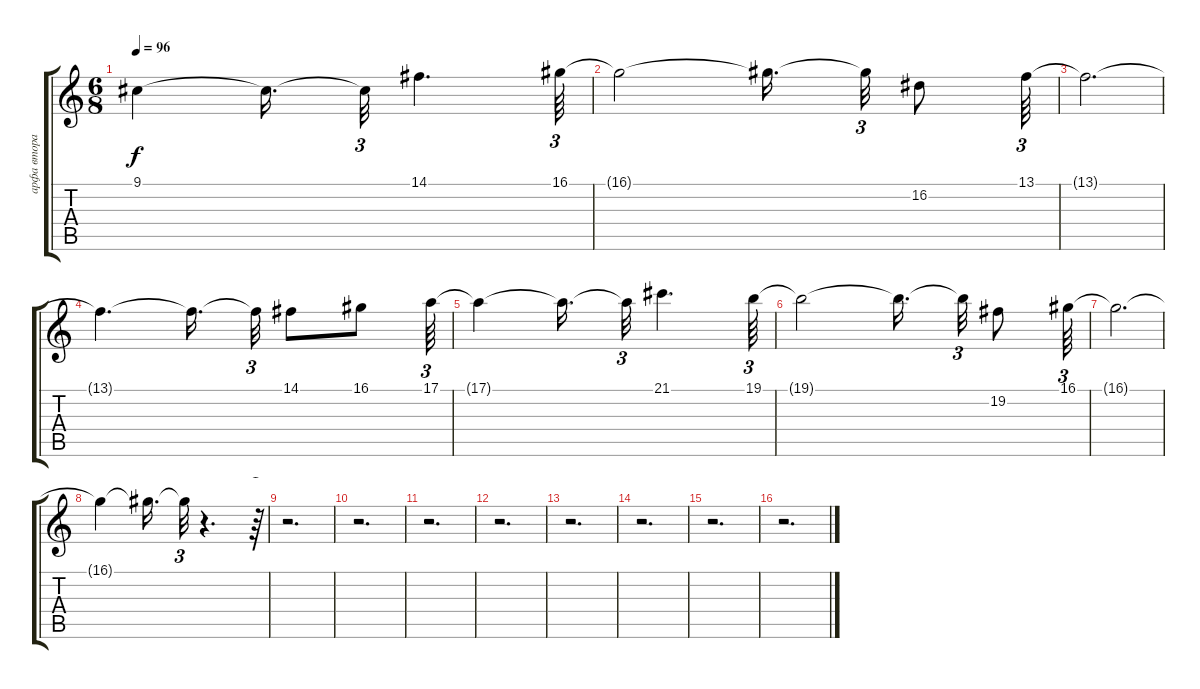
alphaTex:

\track ("арфа втора" "арфа втора") {instrument blownbottle}
\staff {score tabs}
\tuning (E4 B3 G3 D3 A2 E2) {hide}
\ts (6 8)
\tempo 96
\clef g2
\ks c
9.1{t}.4{dy f} 9.1{t}.16{d} 9.1{t}.32{tu (3 2)} 14.1.4{d} 16.1.64{tu (3 2)} |
16.1{t}.2 16.1{t}.16{d beam splitsecondary} 16.1{t}.32{tu (3 2)} 16.2.8 13.1.64{tu (3 2)} |
13.1{t}.2{d} |
13.1{t}.4{d} 13.1{t}.16{d beam splitsecondary} 13.1{t}.32{tu (3 2)} 14.1.8 16.1.8 17.1.64{tu (3 2)} |
17.1{t}.4 17.1{t}.16{d} 17.1{t}.32{tu (3 2)} 21.1.4{d} 19.1.64{tu (3 2)} |
19.1{t}.2 19.1{t}.16{d beam splitsecondary} 19.1{t}.32{tu (3 2)} 19.2.8 16.1.64{tu (3 2)} |
16.1{t}.2{d} |
16.1{t}.4 16.1{t}.16{d} 16.1{t}.32{tu (3 2)} r.4{d} r.64{tu (3 2)} |
r.2{d} |
r.2{d} |
r.2{d} |
r.2{d} |
r.2{d} |
r.2{d} |
r.2{d} |
r.2{d}
